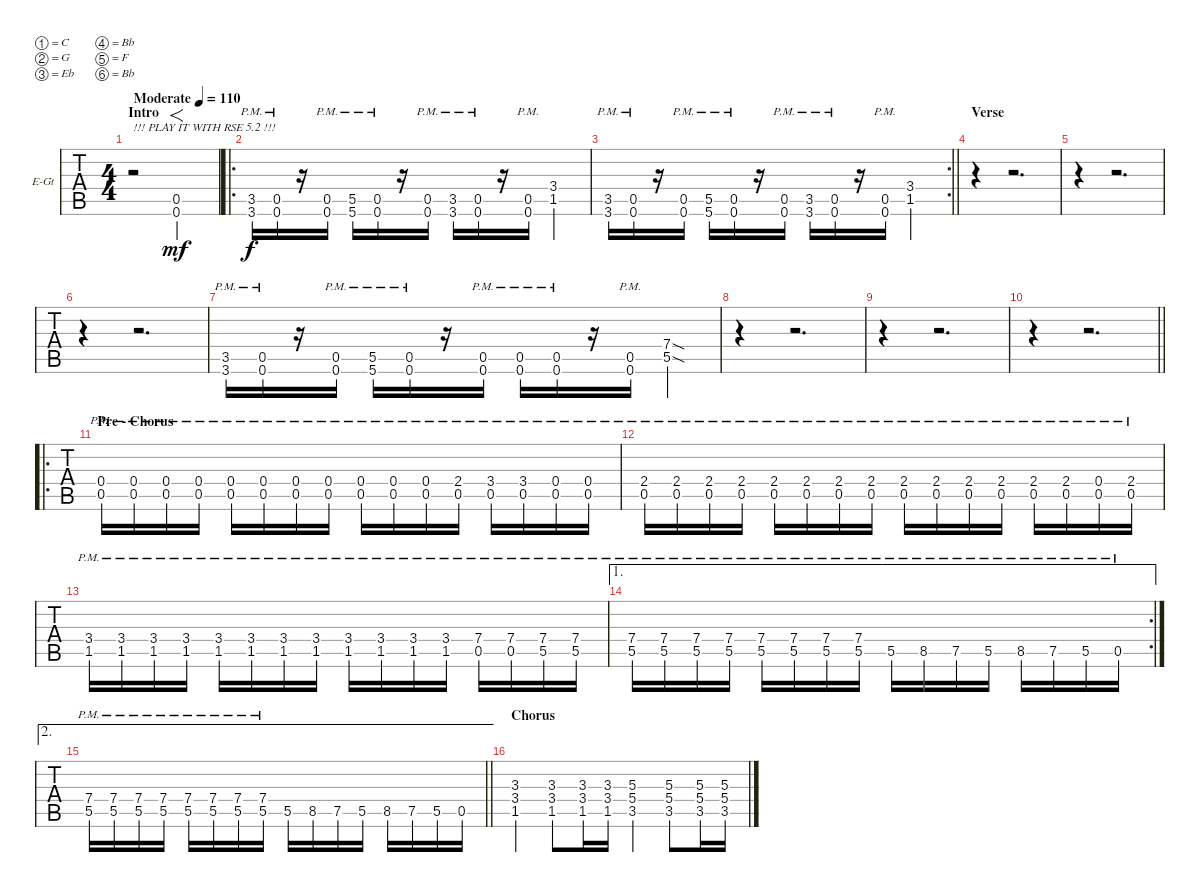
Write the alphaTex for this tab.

\bracketExtendMode groupsimilarinstruments
\firstSystemTrackNameOrientation horizontal
\otherSystemsTrackNameOrientation horizontal
\track ("Lead Guitar/Solo" "E-Gt") {instrument distortionguitar}
\staff {tabs}
\tuning (C4 G3 Eb3 Bb2 F2 Bb1)
\ts (4 4)
\beaming (8 2 2 2 2)
\section ("" "Intro")
\tempo (110 "Moderate")
\clef g2
\ks c
r.2{txt "!!! PLAY IT WITH RSE 5.2 !!!" dy mf instrument distortionguitar} (0.5 0.6).2{f} |
\ro
(3.5{pm} 3.6{pm}).16{dy f} (0.5{pm} 0.6{pm}).16 r.16 (0.5{pm} 0.6{pm}).16 (5.5{pm} 5.6{pm}).16 (0.5{pm} 0.6{pm}).16 r.16 (0.5{pm} 0.6{pm}).16 (3.5{pm} 3.6{pm}).16 (0.5{pm} 0.6{pm}).16 r.16 (0.5{pm} 0.6{pm}).16 (3.4 1.5).4 |
\rc 2
\barLineRight lightlight
(3.5{pm} 3.6{pm}).16 (0.5{pm} 0.6{pm}).16 r.16 (0.5{pm} 0.6{pm}).16 (5.5{pm} 5.6{pm}).16 (0.5{pm} 0.6{pm}).16 r.16 (0.5{pm} 0.6{pm}).16 (3.5{pm} 3.6{pm}).16 (0.5{pm} 0.6{pm}).16 r.16 (0.5{pm} 0.6{pm}).16 (3.4 1.5).4 |
\section ("" "Verse")
r.4 r.2{d} |
r.4 r.2{d} |
r.4 r.2{d} |
(3.5{pm} 3.6{pm}).16 (0.5{pm} 0.6{pm}).16 r.16 (0.5{pm} 0.6{pm}).16 (5.5{pm} 5.6{pm}).16 (0.5{pm} 0.6{pm}).16 r.16 (0.5{pm} 0.6{pm}).16 (0.5{pm} 0.6{pm}).16 (0.5{pm} 0.6{pm}).16 r.16 (0.5{pm} 0.6{pm}).16 (7.4{sod} 5.5{sod}).4 |
r.4 r.2{d} |
r.4 r.2{d} |
\barLineRight lightlight
r.4 r.2{d} |
\ro
\section ("" "Pre - Chorus")
(0.4{pm} 0.5{pm}).16 (0.4{pm} 0.5{pm}).16 (0.4{pm} 0.5{pm}).16 (0.4{pm} 0.5{pm}).16 (0.4{pm} 0.5{pm}).16 (0.4{pm} 0.5{pm}).16 (0.4{pm} 0.5{pm}).16 (0.4{pm} 0.5{pm}).16 (0.4{pm} 0.5{pm}).16 (0.4{pm} 0.5{pm}).16 (0.4{pm} 0.5{pm}).16 (2.4{pm} 0.5{pm}).16 (3.4{pm} 0.5{pm}).16 (3.4{pm} 0.5{pm}).16 (0.4{pm} 0.5{pm}).16 (0.4{pm} 0.5{pm}).16 |
(2.4{pm} 0.5{pm}).16 (2.4{pm} 0.5{pm}).16 (2.4{pm} 0.5{pm}).16 (2.4{pm} 0.5{pm}).16 (2.4{pm} 0.5{pm}).16 (2.4{pm} 0.5{pm}).16 (2.4{pm} 0.5{pm}).16 (2.4{pm} 0.5{pm}).16 (2.4{pm} 0.5{pm}).16 (2.4{pm} 0.5{pm}).16 (2.4{pm} 0.5{pm}).16 (2.4{pm} 0.5{pm}).16 (2.4{pm} 0.5{pm}).16 (2.4{pm} 0.5{pm}).16 (0.4{pm} 0.5{pm}).16 (2.4{pm} 0.5{pm}).16 |
(3.4{pm} 1.5{pm}).16 (3.4{pm} 1.5{pm}).16 (3.4{pm} 1.5{pm}).16 (3.4{pm} 1.5{pm}).16 (3.4{pm} 1.5{pm}).16 (3.4{pm} 1.5{pm}).16 (3.4{pm} 1.5{pm}).16 (3.4{pm} 1.5{pm}).16 (3.4{pm} 1.5{pm}).16 (3.4{pm} 1.5{pm}).16 (3.4{pm} 1.5{pm}).16 (3.4{pm} 1.5{pm}).16 (7.4{pm} 0.5{pm}).16 (7.4{pm} 0.5{pm}).16 (7.4{pm} 5.5{pm}).16 (7.4{pm} 5.5{pm}).16 |
\ae 1
\rc 2
(7.4{pm} 5.5{pm}).16 (7.4{pm} 5.5{pm}).16 (7.4{pm} 5.5{pm}).16 (7.4{pm} 5.5{pm}).16 (7.4{pm} 5.5{pm}).16 (7.4{pm} 5.5{pm}).16 (7.4{pm} 5.5{pm}).16 (7.4{pm} 5.5{pm}).16 5.5{pm}.16 8.5{pm}.16 7.5{pm}.16 5.5{pm}.16 8.5{pm}.16 7.5{pm}.16 5.5{pm}.16 0.5{pm}.16 |
\ae 2
\barLineRight lightlight
(7.4{pm} 5.5{pm}).16 (7.4{pm} 5.5{pm}).16 (7.4{pm} 5.5{pm}).16 (7.4{pm} 5.5{pm}).16 (7.4{pm} 5.5{pm}).16 (7.4{pm} 5.5{pm}).16 (7.4{pm} 5.5{pm}).16 (7.4{pm} 5.5{pm}).16 5.5.16 8.5.16 7.5.16 5.5.16 8.5.16 7.5.16 5.5.16 0.5.16 |
\section ("" "Chorus")
(3.3 3.4 1.5).4 (3.3 3.4 1.5).8 (3.3 3.4 1.5).16 (3.3 3.4 1.5).16 (5.3 5.4 3.5).4 (5.3 5.4 3.5).8 (5.3 5.4 3.5).16 (5.3 5.4 3.5).16
